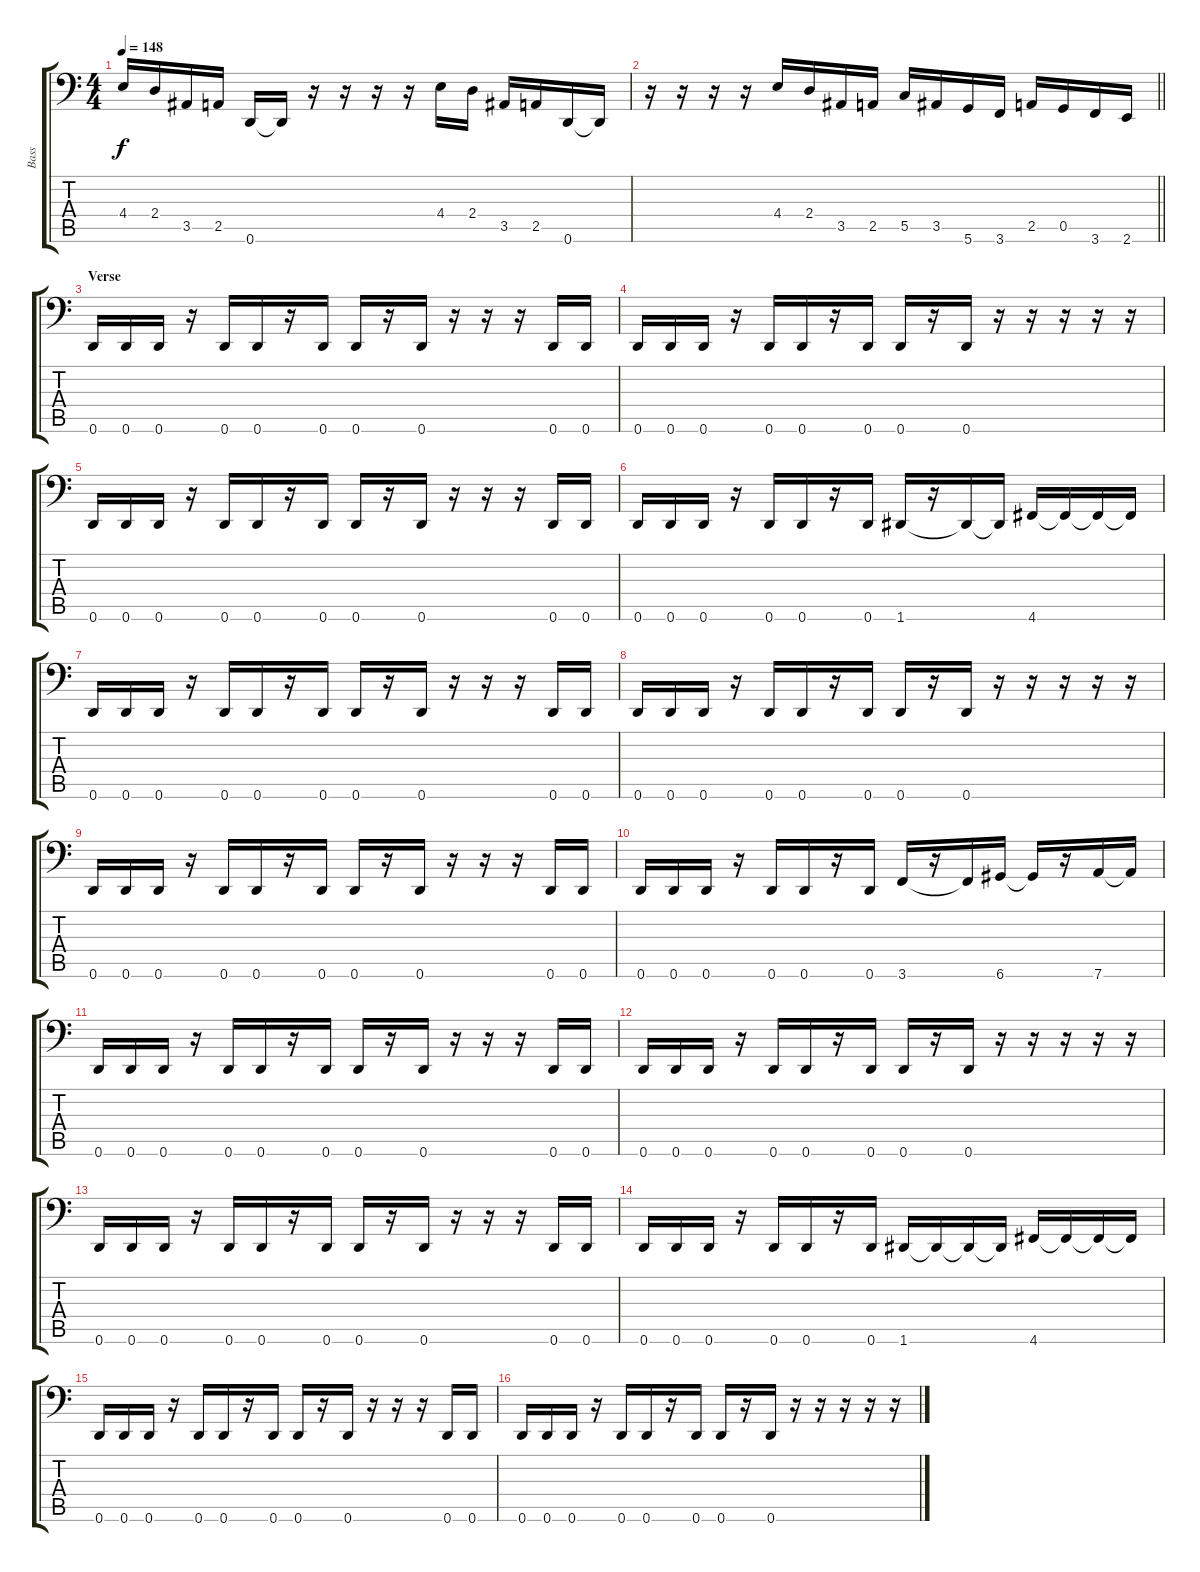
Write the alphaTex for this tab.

\track ("Bass" "Bass") {instrument electricbasspick}
\staff {score tabs}
\tuning (D3 A2 F2 C2 G1 D1) {hide}
\ts (4 4)
\tempo 148
\clef f4
\ks c
4.4.16{dy f} 2.4.16 3.5.16 2.5.16 0.6.16 0.6{t}.16 r.16 r.16 r.16 r.16 4.4.16 2.4.16 3.5.16 2.5.16 0.6.16 0.6{t}.16 |
\barLineRight lightlight
r.16 r.16 r.16 r.16 4.4.16 2.4.16 3.5.16 2.5.16 5.5.16 3.5.16 5.6.16 3.6.16 2.5.16 0.5.16 3.6.16 2.6.16 |
\section ("" "Verse")
0.6.16 0.6.16 0.6.16 r.16 0.6.16 0.6.16 r.16 0.6.16 0.6.16 r.16 0.6.16 r.16 r.16 r.16 0.6.16 0.6.16 |
0.6.16 0.6.16 0.6.16 r.16 0.6.16 0.6.16 r.16 0.6.16 0.6.16 r.16 0.6.16 r.16 r.16 r.16 r.16 r.16 |
0.6.16 0.6.16 0.6.16 r.16 0.6.16 0.6.16 r.16 0.6.16 0.6.16 r.16 0.6.16 r.16 r.16 r.16 0.6.16 0.6.16 |
0.6.16 0.6.16 0.6.16 r.16 0.6.16 0.6.16 r.16 0.6.16 1.6.16 r.16 1.6{t}.16 1.6{t}.16 4.6.16 4.6{t}.16 4.6{t}.16 4.6{t}.16 |
0.6.16 0.6.16 0.6.16 r.16 0.6.16 0.6.16 r.16 0.6.16 0.6.16 r.16 0.6.16 r.16 r.16 r.16 0.6.16 0.6.16 |
0.6.16 0.6.16 0.6.16 r.16 0.6.16 0.6.16 r.16 0.6.16 0.6.16 r.16 0.6.16 r.16 r.16 r.16 r.16 r.16 |
0.6.16 0.6.16 0.6.16 r.16 0.6.16 0.6.16 r.16 0.6.16 0.6.16 r.16 0.6.16 r.16 r.16 r.16 0.6.16 0.6.16 |
0.6.16 0.6.16 0.6.16 r.16 0.6.16 0.6.16 r.16 0.6.16 3.6.16 r.16 3.6{t}.16 6.6.16 6.6{t}.16 r.16 7.6.16 7.6{t}.16 |
0.6.16 0.6.16 0.6.16 r.16 0.6.16 0.6.16 r.16 0.6.16 0.6.16 r.16 0.6.16 r.16 r.16 r.16 0.6.16 0.6.16 |
0.6.16 0.6.16 0.6.16 r.16 0.6.16 0.6.16 r.16 0.6.16 0.6.16 r.16 0.6.16 r.16 r.16 r.16 r.16 r.16 |
0.6.16 0.6.16 0.6.16 r.16 0.6.16 0.6.16 r.16 0.6.16 0.6.16 r.16 0.6.16 r.16 r.16 r.16 0.6.16 0.6.16 |
0.6.16 0.6.16 0.6.16 r.16 0.6.16 0.6.16 r.16 0.6.16 1.6.16 1.6{t}.16 1.6{t}.16 1.6{t}.16 4.6.16 4.6{t}.16 4.6{t}.16 4.6{t}.16 |
0.6.16 0.6.16 0.6.16 r.16 0.6.16 0.6.16 r.16 0.6.16 0.6.16 r.16 0.6.16 r.16 r.16 r.16 0.6.16 0.6.16 |
0.6.16 0.6.16 0.6.16 r.16 0.6.16 0.6.16 r.16 0.6.16 0.6.16 r.16 0.6.16 r.16 r.16 r.16 r.16 r.16
